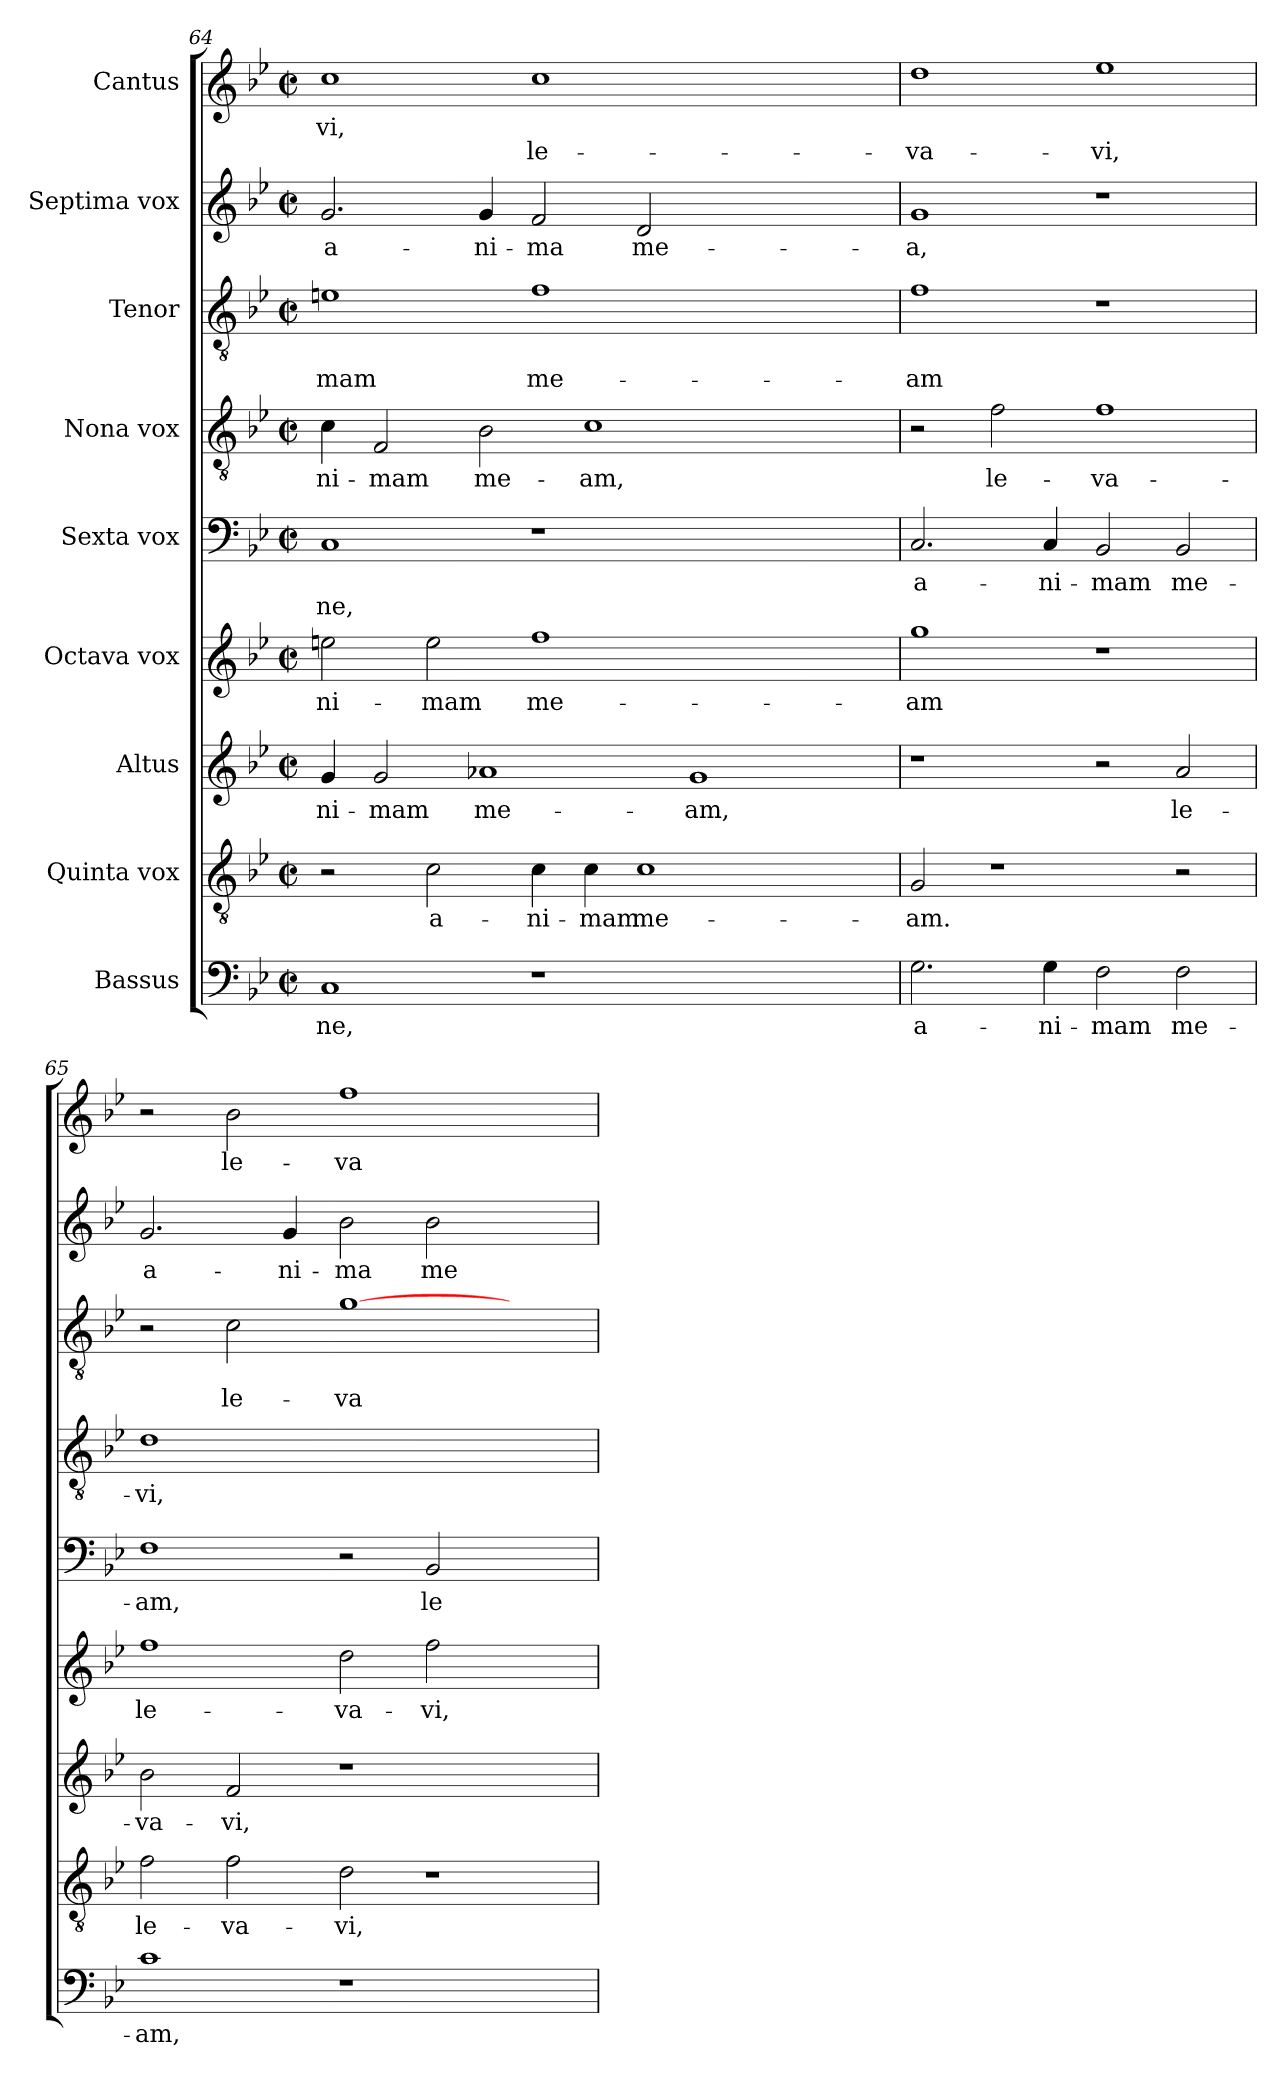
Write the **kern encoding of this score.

**kern	**text	**kern	**text	**kern	**text	**kern	**text	**kern	**text	**text	**kern	**text	**kern	**text	**text	**kern	**text	**kern	**text	**text
*part9	*part9	*part8	*part8	*part7	*part7	*part6	*part6	*part5	*part5	*part5	*part4	*part4	*part3	*part3	*part3	*part2	*part2	*part1	*part1	*part1
*staff9	*staff9	*staff8	*staff8	*staff7	*staff7	*staff6	*staff6	*staff5	*staff5	*staff5	*staff4	*staff4	*staff3	*staff3	*staff3	*staff2	*staff2	*staff1	*staff1	*staff1
*I"Bassus	*	*I"Quinta vox	*	*I"Altus	*	*I"Octava vox	*	*I"Sexta vox	*	*	*I"Nona vox	*	*I"Tenor	*	*	*I"Septima vox	*	*I"Cantus	*	*
!!LO:LB:g=z
*clefF4	*	*clefGv2	*	*clefG2	*	*clefG2	*	*clefF4	*	*	*clefGv2	*	*clefGv2	*	*	*clefG2	*	*clefG2	*	*
*k[b-e-]	*	*k[b-e-]	*	*k[b-e-]	*	*k[b-e-]	*	*k[b-e-]	*	*	*k[b-e-]	*	*k[b-e-]	*	*	*k[b-e-]	*	*k[b-e-]	*	*
*B-:	*	*B-:	*	*B-:	*	*B-:	*	*B-:	*	*	*B-:	*	*B-:	*	*	*B-:	*	*B-:	*	*
*M4/2	*	*M4/2	*	*M4/2	*	*M4/2	*	*M4/2	*	*	*M4/2	*	*M4/2	*	*	*M4/2	*	*M4/2	*	*
*met(c|)	*	*met(c|)	*	*met(c|)	*	*met(c|)	*	*met(c|)	*	*	*met(c|)	*	*met(c|)	*	*	*met(c|)	*	*met(c|)	*	*
=64	=64	=64	=64	=64	=64	=64	=64	=64	=64	=64	=64	=64	=64	=64	=64	=64	=64	=64	=64	=64
!	!LO:LY:b	!	!	!	!LO:LY:b	!	!LO:LY:b	!	!	!LO:LY:b	!	!LO:LY:b	!	!	!LO:LY:b	!	!LO:LY:b	!	!LO:LY:b	!
*	*	*	*	*	*	*	*	*	*	*	*	*	*	*	*	*	*	*^	*	*
1C	-ne,	2r	.	4g	-ni-	2een	-ni-	1C	.	-ne,	4c	-ni-	1en	.	-mam	2.g	a-	1cc	0ryy	-vi,	.
!	!	!	!	!	!LO:LY:b	!	!	!	!	!	!	!LO:LY:b	!	!	!	!	!	!	!	!	!
.	.	.	.	2g	-mam	.	.	.	.	.	2F	-mam	.	.	.	.	.	.	.	.	.
!	!	!	!LO:LY:b	!	!	!	!LO:LY:b	!	!	!	!	!	!	!	!	!	!	!	!	!	!
.	.	2c	a-	.	.	2ee	-mam	.	.	.	.	.	.	.	.	.	.	.	.	.	.
!	!	!	!	!	!LO:LY:b	!	!	!	!	!	!	!LO:LY:b	!	!	!	!	!LO:LY:b	!	!	!	!
.	.	.	.	1a-X	me-	.	.	.	.	.	2B-	me-	.	.	.	4g	-ni-	.	.	.	.
!	!	!	!LO:LY:b	!	!	!	!LO:LY:b	!	!	!	!	!	!	!	!LO:LY:b	!	!LO:LY:b	!	!	!	!LO:LY:b
1r	.	4c	-ni-	.	.	1ff	me-	1r	.	.	.	.	1f	.	me-	2f	-ma	1cc	.	.	le-
!	!	!	!LO:LY:b	!	!	!	!	!	!	!	!	!LO:LY:b	!	!	!	!	!	!	!	!	!
.	.	4c	-mam	.	.	.	.	.	.	.	1c	-am,	.	.	.	.	.	.	.	.	.
!	!	!	!LO:LY:b	!	!	!	!	!	!	!	!	!	!	!	!	!	!LO:LY:b	!	!	!	!
.	.	1c	me-	.	.	.	.	.	.	.	.	.	.	.	.	2d	me-	.	.	.	.
!	!	!	!	!	!LO:LY:b	!	!	!	!	!	!	!	!	!	!	!	!	!	!	!	!
.	.	.	.	1g	-am,	.	.	.	.	.	.	.	.	.	.	.	.	.	.	.	.
2.ryy	.	.	.	.	.	2.ryy	.	2.ryy	.	.	.	.	2.ryy	.	.	2.ryy	.	2.ryy	2.ryy	.	.
.	.	.	.	.	.	.	.	.	.	.	2ryy	.	.	.	.	.	.	.	.	.	.
.	.	4ryy	.	.	.	.	.	.	.	.	.	.	.	.	.	.	.	.	.	.	.
=65A	=65A	=65A	=65A	=65A	=65A	=65A	=65A	=65A	=65A	=65A	=65A	=65A	=65A	=65A	=65A	=65A	=65A	=65A	=65A	=65A	=65A
!	!LO:LY:b	!	!LO:LY:b	!	!	!	!LO:LY:b	!	!LO:LY:b	!	!	!	!	!	!LO:LY:b	!	!LO:LY:b	!	!	!	!LO:LY:b
2.G	a-	2G	-am.	1r	.	1gg	-am	2.C	a-	.	2r	.	1f	.	-am	1g	-a,	1dd	0ryy	.	-va-
!	!	!	!	!	!	!	!	!	!	!	!	!LO:LY:b	!	!	!	!	!	!	!	!	!
.	.	1r	.	.	.	.	.	.	.	.	2f	le-	.	.	.	.	.	.	.	.	.
!	!LO:LY:b	!	!	!	!	!	!	!	!LO:LY:b	!	!	!	!	!	!	!	!	!	!	!	!
4G	-ni-	.	.	.	.	.	.	4C	-ni-	.	.	.	.	.	.	.	.	.	.	.	.
!	!LO:LY:b	!	!	!	!	!	!	!	!LO:LY:b	!	!	!LO:LY:b	!	!	!	!	!	!	!	!	!LO:LY:b
2F	-mam	.	.	2r	.	1r	.	2BB-	-mam	.	1f	-va-	1r	.	.	1r	.	1ee-	.	.	-vi,
!	!LO:LY:b	!	!	!	!LO:LY:b	!	!	!	!LO:LY:b	!	!	!	!	!	!	!	!	!	!	!	!
2F	me-	2r	.	2a	le-	.	.	2BB-	me-	.	.	.	.	.	.	.	.	.	.	.	.
=65B	=65B	=65B	=65B	=65B	=65B	=65B	=65B	=65B	=65B	=65B	=65B	=65B	=65B	=65B	=65B	=65B	=65B	=65B	=65B	=65B	=65B
!	!LO:LY:b	!	!LO:LY:b	!	!LO:LY:b	!	!LO:LY:b	!	!LO:LY:b	!	!	!LO:LY:b	!	!	!	!	!LO:LY:b	!	!	!	!
1c	-am,	2f	le-	2b-	-va-	1ff	le-	1F	-am,	.	1d	-vi,	2r	.	.	2.g	a-	2r	0ryy	.	.
!	!	!	!LO:LY:b	!	!LO:LY:b	!	!	!	!	!	!	!	!	!	!LO:LY:b	!	!	!	!	!LO:LY:b	!
.	.	2f	-va-	2f	-vi,	.	.	.	.	.	.	.	2c	.	le-	.	.	2b-	.	le-	.
!	!	!	!	!	!	!	!	!	!	!	!	!	!	!	!	!	!LO:LY:b	!	!	!	!
.	.	.	.	.	.	.	.	.	.	.	.	.	.	.	.	4g	-ni-	.	.	.	.
!	!	!	!LO:LY:b	!	!	!	!LO:LY:b	!	!	!	!	!	!	!	!LO:LY:b	!	!LO:LY:b	!	!	!LO:LY:b	!
1r	.	2d	-vi,	1r	.	2dd	-va-	2r	.	.	1.ryy	.	[1g	.	-va-	2b-	-ma	1ff	.	-va-	.
!	!	!	!	!	!	!	!LO:LY:b	!	!LO:LY:b	!	!	!	!	!	!	!	!LO:LY:b	!	!	!	!
.	.	1r	.	.	.	2ff	-vi,	2BB-	le-	.	.	.	.	.	.	2b-	me-	.	.	.	.
2ryy	.	.	.	2ryy	.	2ryy	.	2ryy	.	.	.	.	2ryy	.	.	2ryy	.	2ryy	2ryy	.	.
*	*	*	*	*	*	*	*	*	*	*	*	*	*	*	*	*	*	*v	*v	*	*
=	=	=	=	=	=	=	=	=	=	=	=	=	=	=	=	=	=	=	=	=
*-	*-	*-	*-	*-	*-	*-	*-	*-	*-	*-	*-	*-	*-	*-	*-	*-	*-	*-	*-	*-
